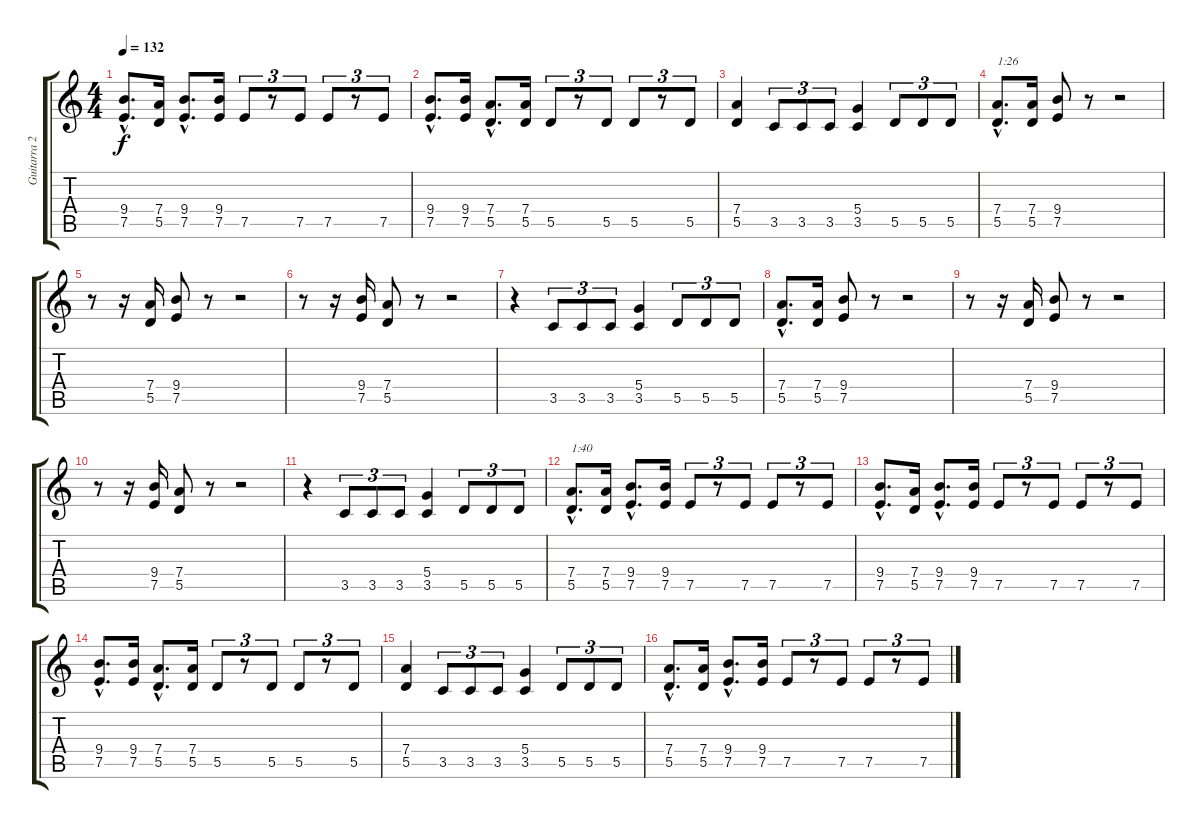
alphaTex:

\track ("Guitarra 2" "Guitarra 2") {instrument distortionguitar}
\staff {score tabs}
\tuning (E4 B3 G3 D3 A2 E2) {hide}
\ts (4 4)
\tempo 132
\clef g2
\ks c
(9.4{hac} 7.5{hac}).8{d dy f} (7.4 5.5).16 (9.4{hac} 7.5{hac}).8{d} (9.4 7.5).16 7.5.8{tu (3 2)} r.8{tu (3 2)} 7.5.8{tu (3 2)} 7.5.8{tu (3 2)} r.8{tu (3 2)} 7.5.8{tu (3 2)} |
(9.4{hac} 7.5{hac}).8{d} (9.4 7.5).16 (7.4{hac} 5.5{hac}).8{d} (7.4 5.5).16 5.5.8{tu (3 2)} r.8{tu (3 2)} 5.5.8{tu (3 2)} 5.5.8{tu (3 2)} r.8{tu (3 2)} 5.5.8{tu (3 2)} |
(7.4 5.5).4 3.5.8{tu (3 2)} 3.5.8{tu (3 2)} 3.5.8{tu (3 2)} (5.4 3.5).4 5.5.8{tu (3 2)} 5.5.8{tu (3 2)} 5.5.8{tu (3 2)} |
(7.4{hac} 5.5{hac}).8{d txt "1:26"} (7.4 5.5).16 (9.4 7.5).8 r.8 r.2 |
r.8 r.16 (7.4 5.5).16 (9.4 7.5).8 r.8 r.2 |
r.8 r.16 (9.4 7.5).16 (7.4 5.5).8 r.8 r.2 |
r.4 3.5.8{tu (3 2)} 3.5.8{tu (3 2)} 3.5.8{tu (3 2)} (5.4 3.5).4 5.5.8{tu (3 2)} 5.5.8{tu (3 2)} 5.5.8{tu (3 2)} |
(7.4{hac} 5.5{hac}).8{d} (7.4 5.5).16 (9.4 7.5).8 r.8 r.2 |
r.8 r.16 (7.4 5.5).16 (9.4 7.5).8 r.8 r.2 |
r.8 r.16 (9.4 7.5).16 (7.4 5.5).8 r.8 r.2 |
r.4 3.5.8{tu (3 2)} 3.5.8{tu (3 2)} 3.5.8{tu (3 2)} (5.4 3.5).4 5.5.8{tu (3 2)} 5.5.8{tu (3 2)} 5.5.8{tu (3 2)} |
(7.4{hac} 5.5{hac}).8{d txt "1:40"} (7.4 5.5).16 (9.4{hac} 7.5{hac}).8{d} (9.4 7.5).16 7.5.8{tu (3 2)} r.8{tu (3 2)} 7.5.8{tu (3 2)} 7.5.8{tu (3 2)} r.8{tu (3 2)} 7.5.8{tu (3 2)} |
(9.4{hac} 7.5{hac}).8{d} (7.4 5.5).16 (9.4{hac} 7.5{hac}).8{d} (9.4 7.5).16 7.5.8{tu (3 2)} r.8{tu (3 2)} 7.5.8{tu (3 2)} 7.5.8{tu (3 2)} r.8{tu (3 2)} 7.5.8{tu (3 2)} |
(9.4{hac} 7.5{hac}).8{d} (9.4 7.5).16 (7.4{hac} 5.5{hac}).8{d} (7.4 5.5).16 5.5.8{tu (3 2)} r.8{tu (3 2)} 5.5.8{tu (3 2)} 5.5.8{tu (3 2)} r.8{tu (3 2)} 5.5.8{tu (3 2)} |
(7.4 5.5).4 3.5.8{tu (3 2)} 3.5.8{tu (3 2)} 3.5.8{tu (3 2)} (5.4 3.5).4 5.5.8{tu (3 2)} 5.5.8{tu (3 2)} 5.5.8{tu (3 2)} |
(7.4{hac} 5.5{hac}).8{d} (7.4 5.5).16 (9.4{hac} 7.5{hac}).8{d} (9.4 7.5).16 7.5.8{tu (3 2)} r.8{tu (3 2)} 7.5.8{tu (3 2)} 7.5.8{tu (3 2)} r.8{tu (3 2)} 7.5.8{tu (3 2)}
